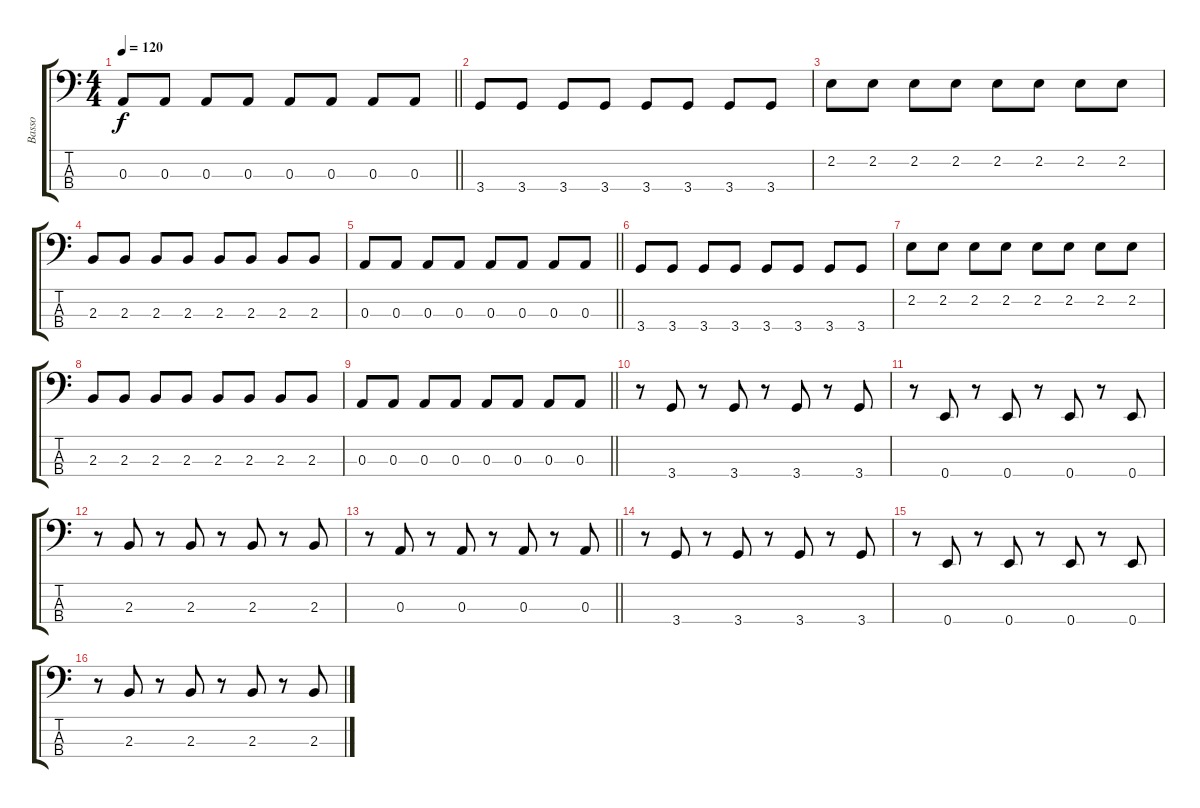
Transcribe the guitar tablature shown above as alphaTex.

\track ("Basso" "Basso") {instrument fretlessbass}
\staff {score tabs}
\tuning (G2 D2 A1 E1) {hide}
\ts (4 4)
\tempo 120
\clef f4
\barLineRight lightlight
\ks c
0.3.8{dy f} 0.3.8 0.3.8 0.3.8 0.3.8 0.3.8 0.3.8 0.3.8 |
3.4.8 3.4.8 3.4.8 3.4.8 3.4.8 3.4.8 3.4.8 3.4.8 |
2.2.8 2.2.8 2.2.8 2.2.8 2.2.8 2.2.8 2.2.8 2.2.8 |
2.3.8 2.3.8 2.3.8 2.3.8 2.3.8 2.3.8 2.3.8 2.3.8 |
\barLineRight lightlight
0.3.8 0.3.8 0.3.8 0.3.8 0.3.8 0.3.8 0.3.8 0.3.8 |
3.4.8 3.4.8 3.4.8 3.4.8 3.4.8 3.4.8 3.4.8 3.4.8 |
2.2.8 2.2.8 2.2.8 2.2.8 2.2.8 2.2.8 2.2.8 2.2.8 |
2.3.8 2.3.8 2.3.8 2.3.8 2.3.8 2.3.8 2.3.8 2.3.8 |
\barLineRight lightlight
0.3.8 0.3.8 0.3.8 0.3.8 0.3.8 0.3.8 0.3.8 0.3.8 |
r.8 3.4.8 r.8 3.4.8 r.8 3.4.8 r.8 3.4.8 |
r.8 0.4.8 r.8 0.4.8 r.8 0.4.8 r.8 0.4.8 |
r.8 2.3.8 r.8 2.3.8 r.8 2.3.8 r.8 2.3.8 |
\barLineRight lightlight
r.8 0.3.8 r.8 0.3.8 r.8 0.3.8 r.8 0.3.8 |
r.8 3.4.8 r.8 3.4.8 r.8 3.4.8 r.8 3.4.8 |
r.8 0.4.8 r.8 0.4.8 r.8 0.4.8 r.8 0.4.8 |
r.8 2.3.8 r.8 2.3.8 r.8 2.3.8 r.8 2.3.8
